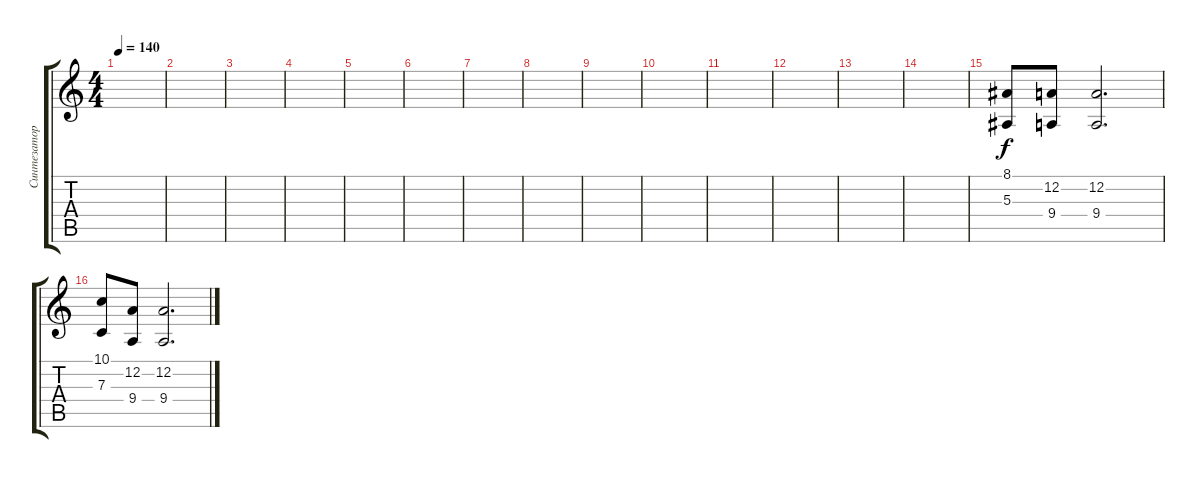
\track ("Синтезатор" "Синтезатор") {instrument orchestralharp}
\staff {score tabs}
\tuning (D4 A3 F3 C3 G2 D2) {hide}
\ts (4 4)
\tempo 140
\clef g2
\ks c
|
|
|
|
|
|
|
|
|
|
|
|
|
|
(8.1 5.3).8 (12.2 9.4).8 (12.2 9.4).2{d} |
(10.1 7.3).8 (12.2 9.4).8 (12.2 9.4).2{d}
